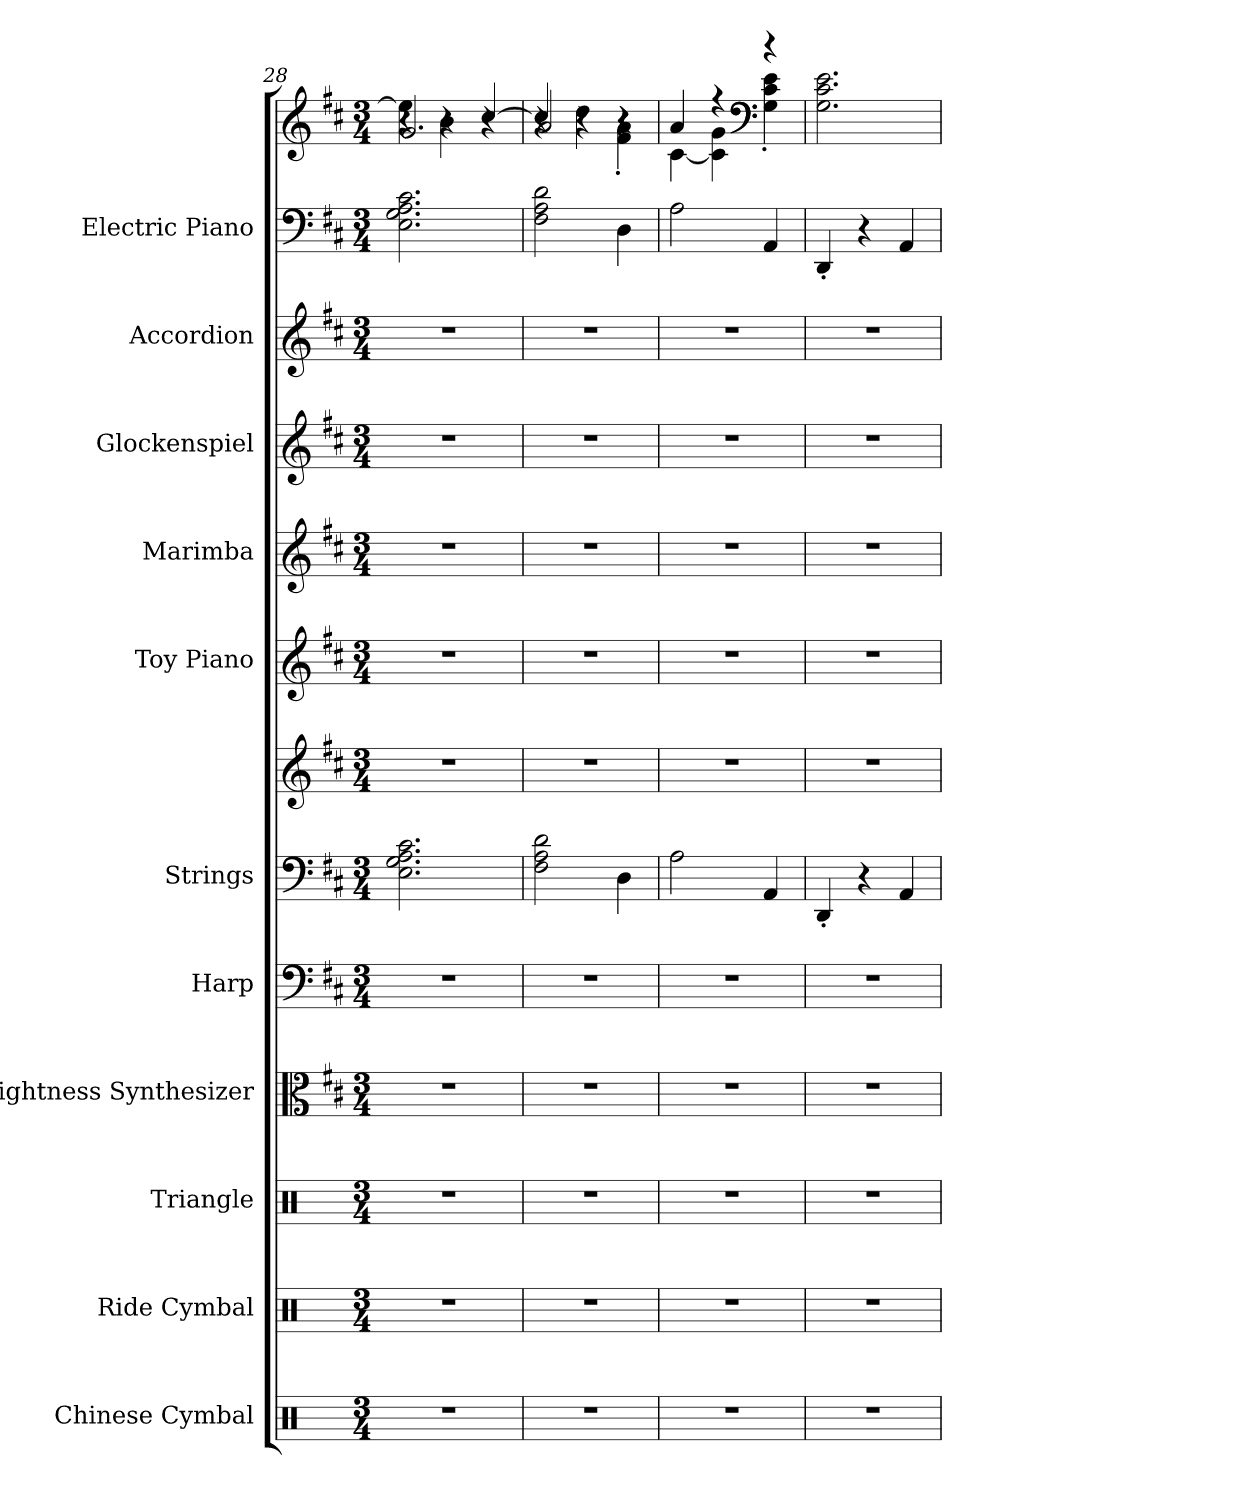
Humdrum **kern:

**kern	**kern	**kern	**kern	**kern	**kern	**kern	**kern	**kern	**kern	**kern	**kern	**kern
*part11	*part10	*part9	*part8	*part7	*part6	*part6	*part5	*part4	*part3	*part2	*part1	*part1
*staff13	*staff12	*staff11	*staff10	*staff9	*staff8	*staff7	*staff6	*staff5	*staff4	*staff3	*staff2	*staff1
*I"Chinese Cymbal	*I"Ride Cymbal	*I"Triangle	*I"Brightness Synthesizer	*I"Harp	*I"Strings	*	*I"Toy Piano	*I"Marimba	*I"Glockenspiel	*I"Accordion	*I"Electric Piano	*
*I'Ch. Cym.	*I'R. Cym.	*I'Trgl.	*I'Synth.	*I'Hrp.	*I'St.	*	*I'Toy Pno.	*I'Mrm.	*I'Glock.	*I'Acc.	*I'El. Pno.	*
*clefX	*clefX	*clefX	*clefC3	*clefF4	*clefF4	*clefG2	*clefG2	*clefG2	*clefG2	*clefG2	*clefF4	*clefG2
*	*	*	*	*	*	*	*	*	*ITrd-14c-24	*	*	*
*k[]	*k[]	*k[]	*k[f#c#]	*k[f#c#]	*k[f#c#]	*k[f#c#]	*k[f#c#]	*k[f#c#]	*k[f#c#]	*k[f#c#]	*k[f#c#]	*k[f#c#]
*M3/4	*M3/4	*M3/4	*M3/4	*M3/4	*M3/4	*M3/4	*M3/4	*M3/4	*M3/4	*M3/4	*M3/4	*M3/4
=28	=28	=28	=28	=28	=28	=28	=28	=28	=28	=28	=28	=28
*	*	*	*	*	*	*	*	*	*	*	*	*^
*	*	*	*	*	*	*	*	*	*	*	*	*	*^
2.r	2.r	2.r	2.r	2.r	2.E\ 2.G\ 2.A\ 2.c#\	2.r	2.r	2.r	2.r	2.r	2.E\ 2.G\ 2.A\ 2.c#\	4r	4ee\]	2.g/
.	.	.	.	.	.	.	.	.	.	.	.	4r	4b\	.
.	.	.	.	.	.	.	.	.	.	.	.	[4cc#/	4r	.
=29	=29	=29	=29	=29	=29	=29	=29	=29	=29	=29	=29	=29	=29	=29
2.r	2.r	2.r	2.r	2.r	2F#\ 2A\ 2d\	2.r	2.r	2.r	2.r	2.r	2F#\ 2A\ 2d\	4cc#/]	4r	2a/
.	.	.	.	.	.	.	.	.	.	.	.	4r	4dd\	.
.	.	.	.	.	4D\	.	.	.	.	.	4D\	4r	4f#\' 4a\'	4r
*	*	*	*	*	*	*	*	*	*	*	*	*	*v	*v
=30	=30	=30	=30	=30	=30	=30	=30	=30	=30	=30	=30	=30	=30
2.r	2.r	2.r	2.r	2.r	2A\	2.r	2.r	2.r	2.r	2.r	2A\	4a/	[4c#\
.	.	.	.	.	.	.	.	.	.	.	.	4r	4c#\] 4g\
*	*	*	*	*	*	*	*	*	*	*	*	*clefF4	*
.	.	.	.	.	4AA/	.	.	.	.	.	4AA/	4r	4G\' 4c#\' 4e\'
*	*	*	*	*	*	*	*	*	*	*	*	*v	*v
=31	=31	=31	=31	=31	=31	=31	=31	=31	=31	=31	=31	=31
2.r	2.r	2.r	2.r	2.r	4DD'/	2.r	2.r	2.r	2.r	2.r	4DD'/	2.G\ 2.c#\ 2.e\
.	.	.	.	.	4r	.	.	.	.	.	4r	.
.	.	.	.	.	4AA/	.	.	.	.	.	4AA/	.
=	=	=	=	=	=	=	=	=	=	=	=	=
*-	*-	*-	*-	*-	*-	*-	*-	*-	*-	*-	*-	*-
